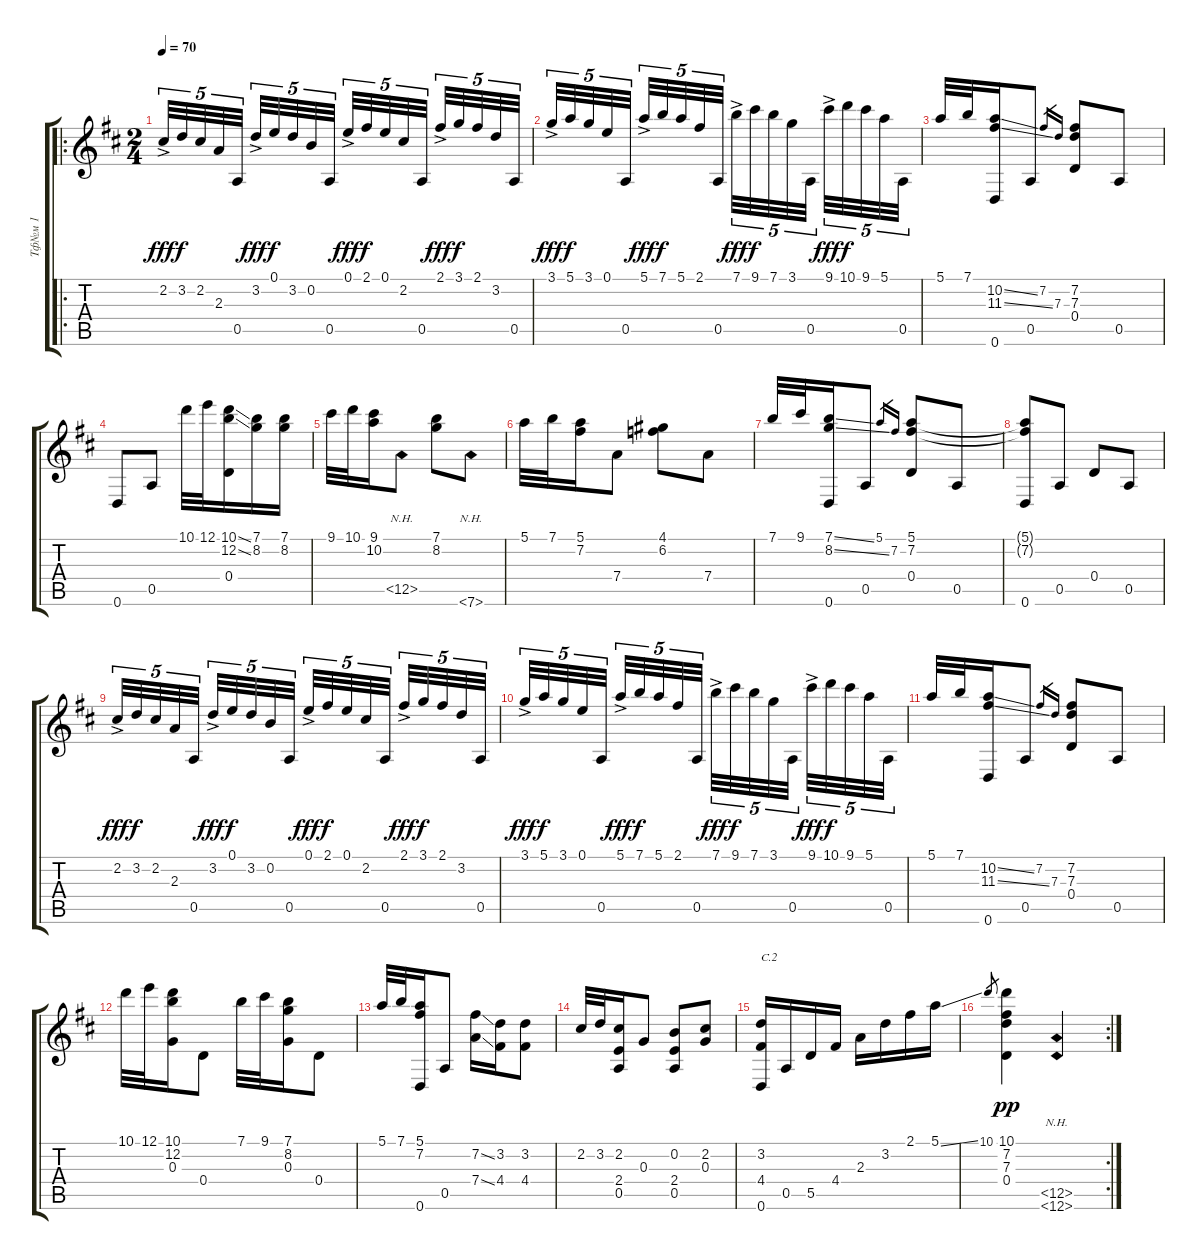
\track ("Тф№м 1" "Тф№м 1") {instrument acousticguitarnylon}
\staff {score tabs}
\tuning (E4 B3 G3 D3 A2 D2) {hide}
\ro
\ts (2 4)
\tempo 70
\clef g2
\ks d
2.2{ac}.32{tu (5 4) dy fff} 3.2.32{tu (5 4) dy f} 2.2.32{tu (5 4)} 2.3.32{tu (5 4)} 0.5.32{tu (5 4)} 3.2{ac}.32{tu (5 4) dy fff} 0.1.32{tu (5 4) dy f} 3.2.32{tu (5 4)} 0.2.32{tu (5 4)} 0.5.32{tu (5 4)} 0.1{ac}.32{tu (5 4) dy fff} 2.1.32{tu (5 4) dy f} 0.1.32{tu (5 4)} 2.2.32{tu (5 4)} 0.5.32{tu (5 4)} 2.1{ac}.32{tu (5 4) dy fff} 3.1.32{tu (5 4) dy f} 2.1.32{tu (5 4)} 3.2.32{tu (5 4)} 0.5.32{tu (5 4)} |
3.1{ac}.32{tu (5 4) dy fff} 5.1.32{tu (5 4) dy f} 3.1.32{tu (5 4)} 0.1.32{tu (5 4)} 0.5.32{tu (5 4)} 5.1{ac}.32{tu (5 4) dy fff} 7.1.32{tu (5 4) dy f} 5.1.32{tu (5 4)} 2.1.32{tu (5 4)} 0.5.32{tu (5 4)} 7.1{ac}.32{tu (5 4) dy fff} 9.1.32{tu (5 4) dy f} 7.1.32{tu (5 4)} 3.1.32{tu (5 4)} 0.5.32{tu (5 4)} 9.1{ac}.32{tu (5 4) dy fff} 10.1.32{tu (5 4) dy f} 9.1.32{tu (5 4)} 5.1.32{tu (5 4)} 0.5.32{tu (5 4)} |
5.1.32 7.1.32 (10.2{ss} 11.3{ss} 0.6).16 0.5.8 7.2.16{gr} 7.3.16{gr} (7.2 7.3 0.4).8 0.5.8 |
0.6.8 0.5.8 10.1.32 12.1.32 (10.1{ss} 12.2{ss} 0.4).16 (7.1 8.2).16 (7.1 8.2).16 |
9.1.32 10.1.32 (9.1 10.2).16 12.5{nh}.8 (7.1 8.2).8 7.6{nh}.8 |
5.1.32 7.1.32 (5.1 7.2).16 7.4.8 (4.1 6.2).8 7.4.8 |
7.1.32 9.1.32 (7.1{ss} 8.2{ss} 0.6).16 0.5.8 5.1.16{gr} 7.2.16{gr} (5.1 7.2 0.4).8 0.5.8 |
(5.1{t} 7.2{t} 0.6).8 0.5.8 0.4.8 0.5.8 |
2.2{ac}.32{tu (5 4) dy fff} 3.2.32{tu (5 4) dy f} 2.2.32{tu (5 4)} 2.3.32{tu (5 4)} 0.5.32{tu (5 4)} 3.2{ac}.32{tu (5 4) dy fff} 0.1.32{tu (5 4) dy f} 3.2.32{tu (5 4)} 0.2.32{tu (5 4)} 0.5.32{tu (5 4)} 0.1{ac}.32{tu (5 4) dy fff} 2.1.32{tu (5 4) dy f} 0.1.32{tu (5 4)} 2.2.32{tu (5 4)} 0.5.32{tu (5 4)} 2.1{ac}.32{tu (5 4) dy fff} 3.1.32{tu (5 4) dy f} 2.1.32{tu (5 4)} 3.2.32{tu (5 4)} 0.5.32{tu (5 4)} |
3.1{ac}.32{tu (5 4) dy fff} 5.1.32{tu (5 4) dy f} 3.1.32{tu (5 4)} 0.1.32{tu (5 4)} 0.5.32{tu (5 4)} 5.1{ac}.32{tu (5 4) dy fff} 7.1.32{tu (5 4) dy f} 5.1.32{tu (5 4)} 2.1.32{tu (5 4)} 0.5.32{tu (5 4)} 7.1{ac}.32{tu (5 4) dy fff} 9.1.32{tu (5 4) dy f} 7.1.32{tu (5 4)} 3.1.32{tu (5 4)} 0.5.32{tu (5 4)} 9.1{ac}.32{tu (5 4) dy fff} 10.1.32{tu (5 4) dy f} 9.1.32{tu (5 4)} 5.1.32{tu (5 4)} 0.5.32{tu (5 4)} |
5.1.32 7.1.32 (10.2{ss} 11.3{ss} 0.6).16 0.5.8 7.2.16{gr} 7.3.16{gr} (7.2 7.3 0.4).8 0.5.8 |
10.1.32 12.1.32 (10.1 12.2 0.3).16 0.4.8 7.1.32 9.1.32 (7.1 8.2 0.3).16 0.4.8 |
5.1.32 7.1.32 (5.1 7.2 0.6).16 0.5.8 (7.2{ss} 7.4{ss}).16 (3.2 4.4).16 (3.2 4.4).8 |
2.2.32 3.2.32 (2.2 2.4 0.5).16 0.3.8 (0.2 2.4 0.5).8 (2.2 0.3).8 |
(3.2 4.4 0.6).16{txt "C.2"} 0.5.16 5.5.16 4.4.16 2.3.16 3.2.16 2.1.16 5.1{ss}.16 |
\rc 2
10.1.8{gr} (10.1 7.2 7.3 0.4).4{dy pp} (12.5{nh} 12.6{nh}).4
